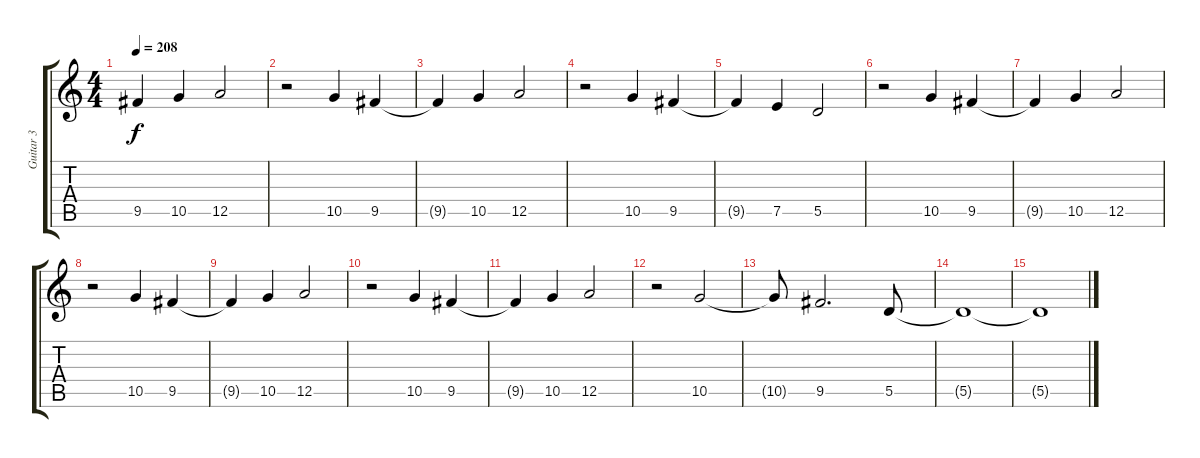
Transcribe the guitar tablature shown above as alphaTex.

\track ("Guitar 3" "Guitar 3") {instrument distortionguitar}
\staff {score tabs}
\tuning (E4 B3 G3 D3 A2 E2) {hide}
\ts (4 4)
\tempo 208
\clef g2
\ks c
9.5{t}.4{dy f} 10.5.4 12.5.2 |
r.2 10.5.4 9.5.4 |
9.5{t}.4 10.5.4 12.5.2 |
r.2 10.5.4 9.5.4 |
9.5{t}.4 7.5.4 5.5.2 |
r.2 10.5.4 9.5.4 |
9.5{t}.4 10.5.4 12.5.2 |
r.2 10.5.4 9.5.4 |
9.5{t}.4 10.5.4 12.5.2 |
r.2 10.5.4 9.5.4 |
9.5{t}.4 10.5.4 12.5.2 |
r.2 10.5.2 |
10.5{t}.8 9.5.2{d} 5.5.8 |
5.5{t}.1 |
5.5{t}.1
